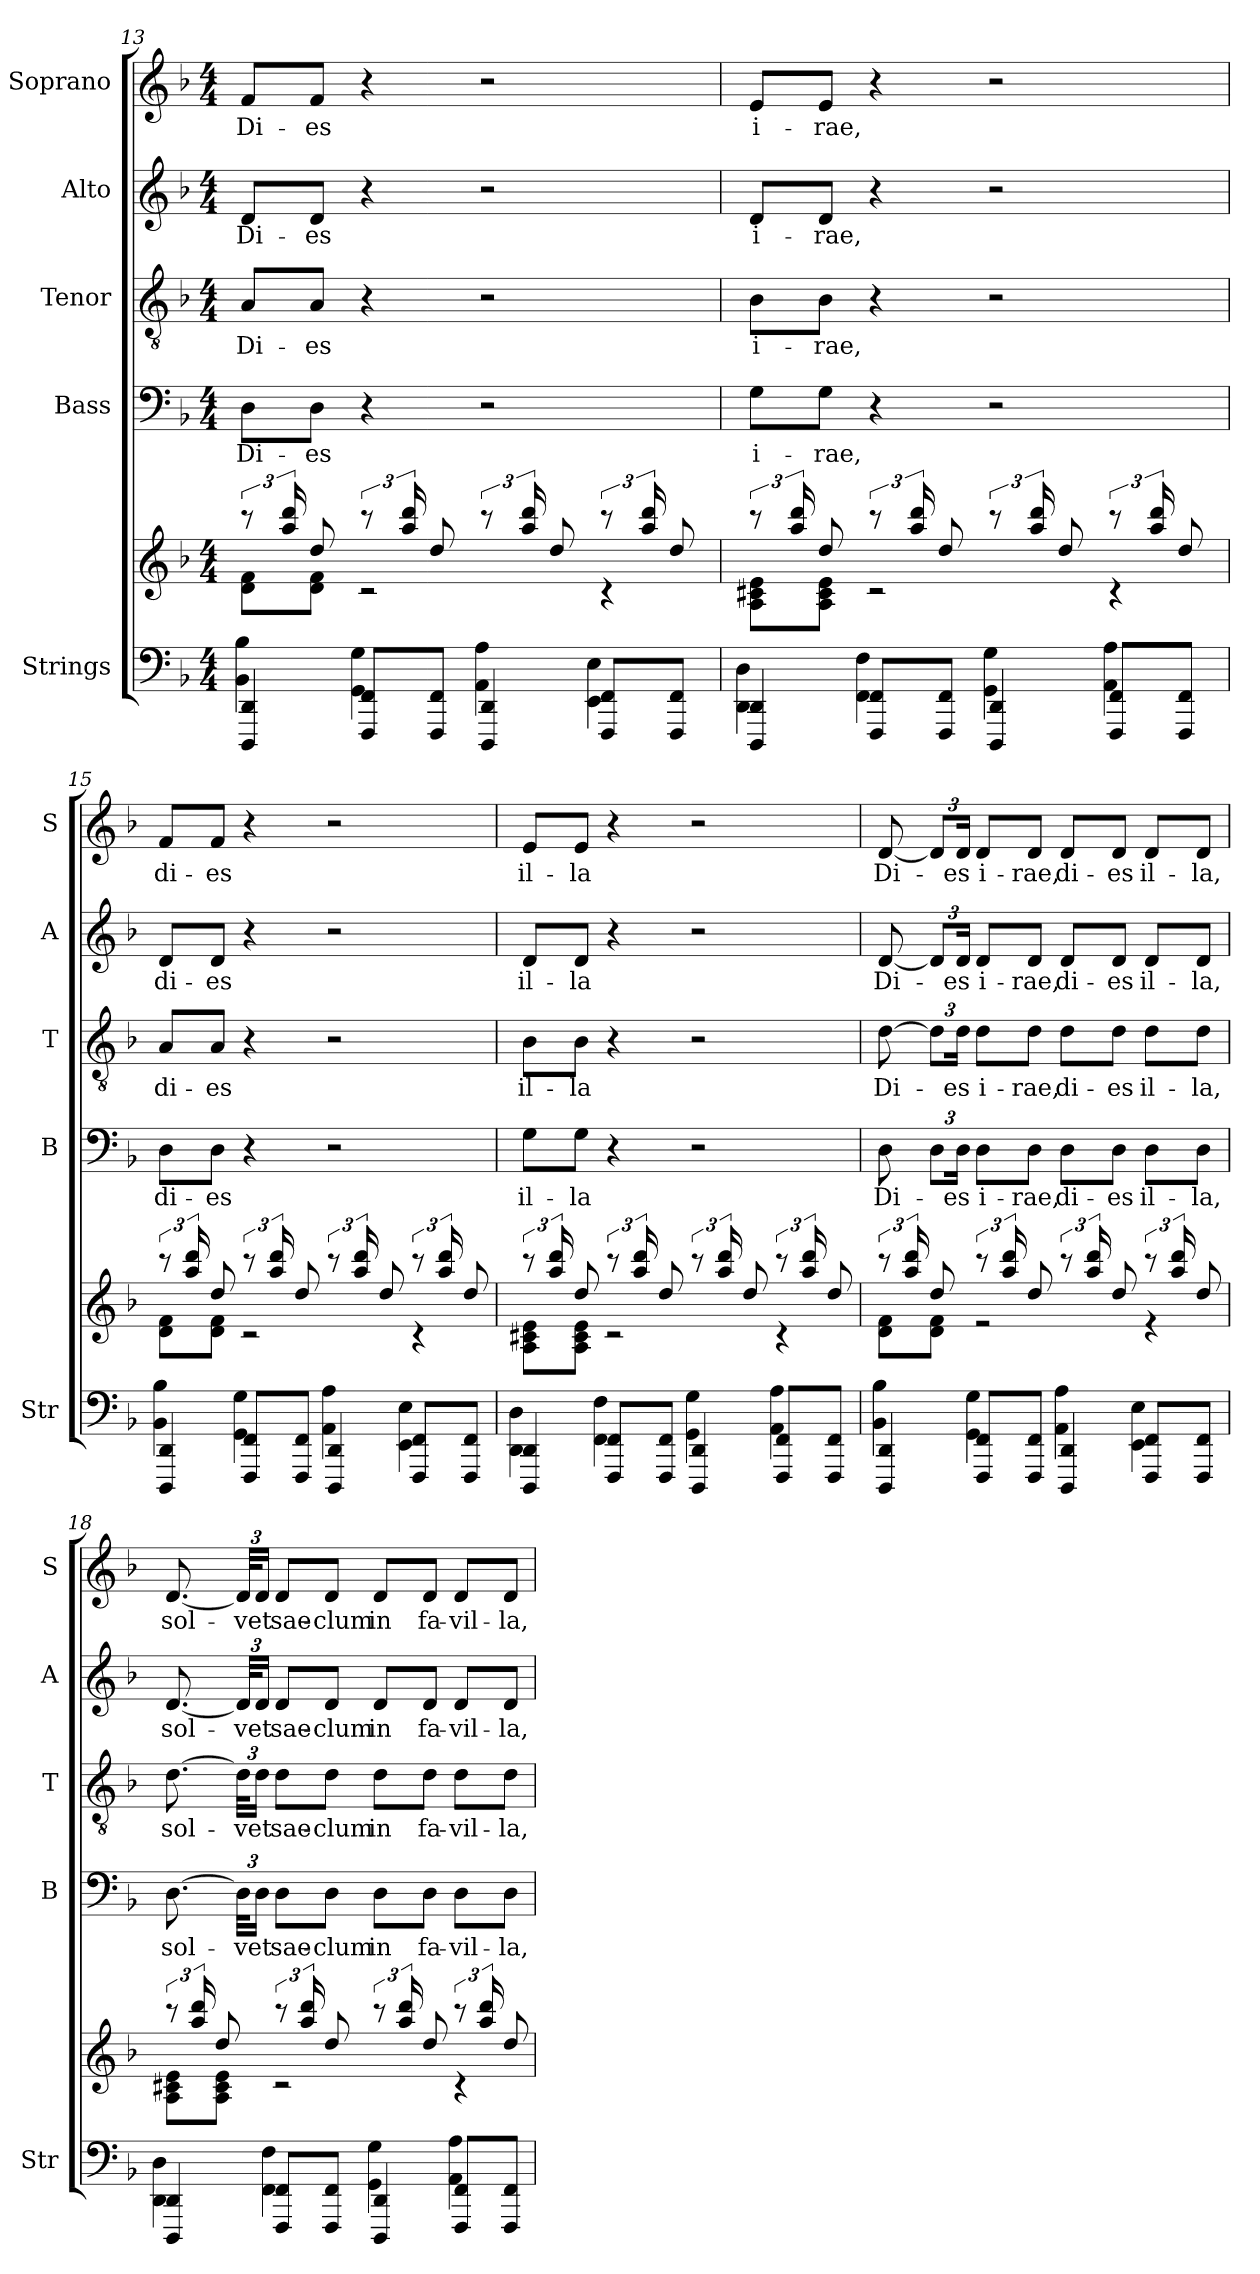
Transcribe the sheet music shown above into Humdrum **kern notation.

**kern	**kern	**kern	**text	**kern	**text	**kern	**text	**kern	**text
*part5	*part5	*part4	*part4	*part3	*part3	*part2	*part2	*part1	*part1
*staff6	*staff5	*staff4	*staff4	*staff3	*staff3	*staff2	*staff2	*staff1	*staff1
*I"Strings	*	*I"Bass	*	*I"Tenor	*	*I"Alto	*	*I"Soprano	*
*I'Str	*	*I'B	*	*I'T	*	*I'A	*	*I'S	*
*clefF4	*clefG2	*clefF4	*	*clefGv2	*	*clefG2	*	*clefG2	*
*k[b-]	*k[b-]	*k[b-]	*	*k[b-]	*	*k[b-]	*	*k[b-]	*
*M4/4	*M4/4	*M4/4	*	*M4/4	*	*M4/4	*	*M4/4	*
=13	=13	=13	=13	=13	=13	=13	=13	=13	=13
*^	*^	*	*	*	*	*	*	*	*
!	!	!	!	!	!LO:LY:b	!	!LO:LY:b	!	!LO:LY:b	!	!LO:LY:b
4DDD/ 4DD/	4BB-\ 4B-\	12r	8d\ 8f\L	8DL	Di-	8AL	Di-	8dL	Di-	8fL	Di-
.	.	24aa/ 24ddd/	.	.	.	.	.	.	.	.	.
!	!	!	!	!	!LO:LY:b	!	!LO:LY:b	!	!LO:LY:b	!	!LO:LY:b
.	.	8dd/	8d\ 8f\J	8DJ	-es	8AJ	-es	8dJ	-es	8fJ	-es
8FFF/ 8FF/L	4GG\ 4G\	12r	2r	4r	.	4r	.	4r	.	4r	.
.	.	24aa/ 24ddd/	.	.	.	.	.	.	.	.	.
8FFF/ 8FF/J	.	8dd/	.	.	.	.	.	.	.	.	.
4DDD/ 4DD/	4AA\ 4A\	12r	.	2r	.	2r	.	2r	.	2r	.
.	.	24aa/ 24ddd/	.	.	.	.	.	.	.	.	.
.	.	8dd/	.	.	.	.	.	.	.	.	.
8FFF/ 8FF/L	4EE\ 4E\	12r	4r	.	.	.	.	.	.	.	.
.	.	24aa/ 24ddd/	.	.	.	.	.	.	.	.	.
8FFF/ 8FF/J	.	8dd/	.	.	.	.	.	.	.	.	.
=14	=14	=14	=14	=14	=14	=14	=14	=14	=14	=14	=14
!	!	!	!	!	!LO:LY:b	!	!LO:LY:b	!	!LO:LY:b	!	!LO:LY:b
4DDD/ 4DD/	4DD\ 4D\	12r	8A\ 8c#X\ 8e\L	8GL	i-	8B-L	i-	8dL	i-	8eL	i-
.	.	24aa/ 24ddd/	.	.	.	.	.	.	.	.	.
!	!	!	!	!	!LO:LY:b	!	!LO:LY:b	!	!LO:LY:b	!	!LO:LY:b
.	.	8dd/	8A\ 8c#\ 8e\J	8GJ	-rae,	8B-J	-rae,	8dJ	-rae,	8eJ	-rae,
8FFF/ 8FF/L	4FF\ 4F\	12r	2r	4r	.	4r	.	4r	.	4r	.
.	.	24aa/ 24ddd/	.	.	.	.	.	.	.	.	.
8FFF/ 8FF/J	.	8dd/	.	.	.	.	.	.	.	.	.
4DDD/ 4DD/	4GG\ 4G\	12r	.	2r	.	2r	.	2r	.	2r	.
.	.	24aa/ 24ddd/	.	.	.	.	.	.	.	.	.
.	.	8dd/	.	.	.	.	.	.	.	.	.
8FFF/ 8FF/L	4AA\ 4A\	12r	4r	.	.	.	.	.	.	.	.
.	.	24aa/ 24ddd/	.	.	.	.	.	.	.	.	.
8FFF/ 8FF/J	.	8dd/	.	.	.	.	.	.	.	.	.
=15	=15	=15	=15	=15	=15	=15	=15	=15	=15	=15	=15
!	!	!	!	!	!LO:LY:b	!	!LO:LY:b	!	!LO:LY:b	!	!LO:LY:b
4DDD/ 4DD/	4BB-\ 4B-\	12r	8d\ 8f\L	8DL	di-	8AL	di-	8dL	di-	8fL	di-
.	.	24aa/ 24ddd/	.	.	.	.	.	.	.	.	.
!	!	!	!	!	!LO:LY:b	!	!LO:LY:b	!	!LO:LY:b	!	!LO:LY:b
.	.	8dd/	8d\ 8f\J	8DJ	-es	8AJ	-es	8dJ	-es	8fJ	-es
8FFF/ 8FF/L	4GG\ 4G\	12r	2r	4r	.	4r	.	4r	.	4r	.
.	.	24aa/ 24ddd/	.	.	.	.	.	.	.	.	.
8FFF/ 8FF/J	.	8dd/	.	.	.	.	.	.	.	.	.
4DDD/ 4DD/	4AA\ 4A\	12r	.	2r	.	2r	.	2r	.	2r	.
.	.	24aa/ 24ddd/	.	.	.	.	.	.	.	.	.
.	.	8dd/	.	.	.	.	.	.	.	.	.
8FFF/ 8FF/L	4EE\ 4E\	12r	4r	.	.	.	.	.	.	.	.
.	.	24aa/ 24ddd/	.	.	.	.	.	.	.	.	.
8FFF/ 8FF/J	.	8dd/	.	.	.	.	.	.	.	.	.
=16	=16	=16	=16	=16	=16	=16	=16	=16	=16	=16	=16
!	!	!	!	!	!LO:LY:b	!	!LO:LY:b	!	!LO:LY:b	!	!LO:LY:b
4DDD/ 4DD/	4DD\ 4D\	12r	8A\ 8c#X\ 8e\L	8GL	il-	8B-L	il-	8dL	il-	8eL	il-
.	.	24aa/ 24ddd/	.	.	.	.	.	.	.	.	.
!	!	!	!	!	!LO:LY:b	!	!LO:LY:b	!	!LO:LY:b	!	!LO:LY:b
.	.	8dd/	8A\ 8c#\ 8e\J	8GJ	-la	8B-J	-la	8dJ	-la	8eJ	-la
8FFF/ 8FF/L	4FF\ 4F\	12r	2r	4r	.	4r	.	4r	.	4r	.
.	.	24aa/ 24ddd/	.	.	.	.	.	.	.	.	.
8FFF/ 8FF/J	.	8dd/	.	.	.	.	.	.	.	.	.
4DDD/ 4DD/	4GG\ 4G\	12r	.	2r	.	2r	.	2r	.	2r	.
.	.	24aa/ 24ddd/	.	.	.	.	.	.	.	.	.
.	.	8dd/	.	.	.	.	.	.	.	.	.
8FFF/ 8FF/L	4AA\ 4A\	12r	4r	.	.	.	.	.	.	.	.
.	.	24aa/ 24ddd/	.	.	.	.	.	.	.	.	.
8FFF/ 8FF/J	.	8dd/	.	.	.	.	.	.	.	.	.
=17	=17	=17	=17	=17	=17	=17	=17	=17	=17	=17	=17
!	!	!	!	!	!LO:LY:b	!	!LO:LY:b	!	!LO:LY:b	!	!LO:LY:b
4DDD/ 4DD/	4BB-\ 4B-\	12r	8d\ 8f\L	8D	Di-	[8d	Di-	[8d	Di-	[8d	Di-
.	.	24aa/ 24ddd/	.	.	.	.	.	.	.	.	.
.	.	8dd/	8d\ 8f\J	12DL	.	12dL]	.	12dL]	.	12dL]	.
!	!	!	!	!	!LO:LY:b	!	!LO:LY:b	!	!LO:LY:b	!	!LO:LY:b
.	.	.	.	24DJk	-es	24dJk	-es	24dJk	-es	24dJk	-es
!	!	!	!	!	!LO:LY:b	!	!LO:LY:b	!	!LO:LY:b	!	!LO:LY:b
8FFF/ 8FF/L	4GG\ 4G\	12r	2r	8DL	i-	8dL	i-	8dL	i-	8dL	i-
.	.	24aa/ 24ddd/	.	.	.	.	.	.	.	.	.
!	!	!	!	!	!LO:LY:b	!	!LO:LY:b	!	!LO:LY:b	!	!LO:LY:b
8FFF/ 8FF/J	.	8dd/	.	8DJ	-rae,	8dJ	-rae,	8dJ	-rae,	8dJ	-rae,
!	!	!	!	!	!LO:LY:b	!	!LO:LY:b	!	!LO:LY:b	!	!LO:LY:b
4DDD/ 4DD/	4AA\ 4A\	12r	.	8DL	di-	8dL	di-	8dL	di-	8dL	di-
.	.	24aa/ 24ddd/	.	.	.	.	.	.	.	.	.
!	!	!	!	!	!LO:LY:b	!	!LO:LY:b	!	!LO:LY:b	!	!LO:LY:b
.	.	8dd/	.	8DJ	-es	8dJ	-es	8dJ	-es	8dJ	-es
!	!	!	!	!	!LO:LY:b	!	!LO:LY:b	!	!LO:LY:b	!	!LO:LY:b
8FFF/ 8FF/L	4EE\ 4E\	12r	4r	8DL	il-	8dL	il-	8dL	il-	8dL	il-
.	.	24aa/ 24ddd/	.	.	.	.	.	.	.	.	.
!	!	!	!	!	!LO:LY:b	!	!LO:LY:b	!	!LO:LY:b	!	!LO:LY:b
8FFF/ 8FF/J	.	8dd/	.	8DJ	-la,	8dJ	-la,	8dJ	-la,	8dJ	-la,
=18	=18	=18	=18	=18	=18	=18	=18	=18	=18	=18	=18
!	!	!	!	!	!LO:LY:b	!	!LO:LY:b	!	!LO:LY:b	!	!LO:LY:b
4DDD/ 4DD/	4DD\ 4D\	12r	8A\ 8c#X\ 8e\L	[8.D	sol-	[8.d	sol-	[8.d	sol-	[8.d	sol-
.	.	24aa/ 24ddd/	.	.	.	.	.	.	.	.	.
.	.	8dd/	8A\ 8c#\ 8e\J	.	.	.	.	.	.	.	.
.	.	.	.	48DKLL]	.	48dKLL]	.	48dKLL]	.	48dKLL]	.
!	!	!	!	!	!LO:LY:b	!	!LO:LY:b	!	!LO:LY:b	!	!LO:LY:b
.	.	.	.	24DJJ	-vet	24dJJ	-vet	24dJJ	-vet	24dJJ	-vet
!	!	!	!	!	!LO:LY:b	!	!LO:LY:b	!	!LO:LY:b	!	!LO:LY:b
8FFF/ 8FF/L	4FF\ 4F\	12r	2r	8DL	sae-	8dL	sae-	8dL	sae-	8dL	sae-
.	.	24aa/ 24ddd/	.	.	.	.	.	.	.	.	.
!	!	!	!	!	!LO:LY:b	!	!LO:LY:b	!	!LO:LY:b	!	!LO:LY:b
8FFF/ 8FF/J	.	8dd/	.	8DJ	-clum	8dJ	-clum	8dJ	-clum	8dJ	-clum
!	!	!	!	!	!LO:LY:b	!	!LO:LY:b	!	!LO:LY:b	!	!LO:LY:b
4DDD/ 4DD/	4GG\ 4G\	12r	.	8DL	in	8dL	in	8dL	in	8dL	in
.	.	24aa/ 24ddd/	.	.	.	.	.	.	.	.	.
!	!	!	!	!	!LO:LY:b	!	!LO:LY:b	!	!LO:LY:b	!	!LO:LY:b
.	.	8dd/	.	8DJ	fa-	8dJ	fa-	8dJ	fa-	8dJ	fa-
!	!	!	!	!	!LO:LY:b	!	!LO:LY:b	!	!LO:LY:b	!	!LO:LY:b
8FFF/ 8FF/L	4AA\ 4A\	12r	4r	8DL	-vil-	8dL	-vil-	8dL	-vil-	8dL	-vil-
.	.	24aa/ 24ddd/	.	.	.	.	.	.	.	.	.
!	!	!	!	!	!LO:LY:b	!	!LO:LY:b	!	!LO:LY:b	!	!LO:LY:b
8FFF/ 8FF/J	.	8dd/	.	8DJ	-la,	8dJ	-la,	8dJ	-la,	8dJ	-la,
*v	*v	*	*	*	*	*	*	*	*	*	*
*	*v	*v	*	*	*	*	*	*	*	*
=	=	=	=	=	=	=	=	=	=
*-	*-	*-	*-	*-	*-	*-	*-	*-	*-
